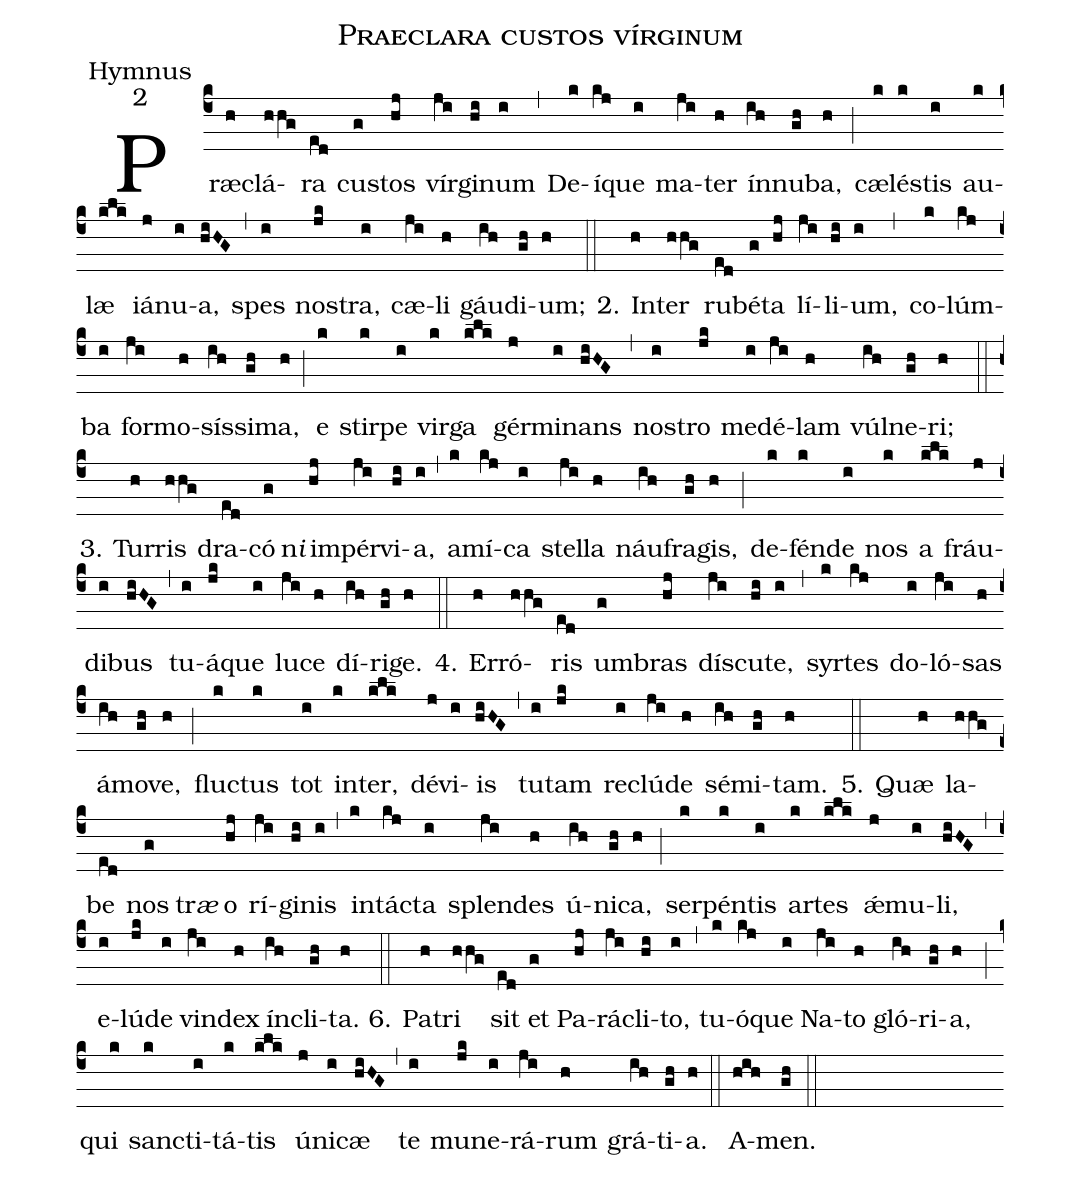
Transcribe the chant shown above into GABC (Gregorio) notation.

name:Praeclara custos vírginum;
office-part:Hymnus;
mode:2;
%%
(c4)Præ(h)clá(hhg)ra(ed) cus(g)tos(hj) vír(ji)gi(hi)num(i) (,) De(k)í(kj)que(i) ma(ji)ter(h) ín(ih)nu(gh)ba,(h) (;)
cæ(k)lés(k)tis(i) au(k)læ(klk) iá(j)nu(i)a,(hiHG) (,)
spes(i) nos(jk)tra,(i) cæ(ji)li(h) gáu(ih)di(gh)um;(h) (::)

2. In(h)ter(hhg) ru(ed)bé(g)ta(hj) lí(ji)li(hi)um,(i) (,)
co(k)lúm(kj)ba(i) for(ji)mo(h)sís(ih)si(gh)ma,(h) (;)
e(k) stir(k)pe(i) vir(k)ga(klk) gér(j)mi(i)nans(hiHG) (,)
nos(i)tro(jk) me(i)dé(ji)lam(h) vúl(ih)ne(gh)ri;(h) (::)

3. Tur(h)ris(hhg) dra(ed)có(g)n<i>i</i>() im(hj)pér(ji)vi(hi)a,(i) (,)
a(k)mí(kj)ca(i) stel(ji)la(h) náu(ih)fra(gh)gis,(h) (;)
de(k)fén(k)de(i) nos(k) a(klk) fráu(j)di(i)bus(hiHG) (,)
tu(i)á(jk)que(i) lu(ji)ce(h) dí(ih)ri(gh)ge.(h) (::)

4. Er(h)ró(hhg)ris(ed) um(g)bras(hj) dís(ji)cu(hi)te,(i) (,)
syr(k)tes(kj) do(i)ló(ji)sas(h) á(ih)mo(gh)ve,(h) (;)
fluc(k)tus(k) tot(i) in(k)ter,(klk) dé(j)vi(i)is(hiHG) (,)
tu(i)tam(jk) re(i)clú(ji)de(h) sé(ih)mi(gh)tam.(h) (::)

5. Quæ(h) la(hhg)be(ed) nos(g)tr<i>æ</i>() o(hj) rí(ji)gi(hi)nis(i) (,) in(k)tác(kj)ta(i) splen(ji)des(h) ú(ih)ni(gh)ca,(h) (;) ser(k)pén(k)tis(i) ar(k)tes(klk) ǽ(j)mu(i)li,(hiHG) (,)
e(i)lú(jk)de(i) vin(ji)dex(h) ín(ih)cli(gh)ta.(h) (::)

6. Pa(h)tri(hhg) sit(ed) et(g) Pa(hj)rá(ji)cli(hi)to,(i) (,)
tu(k)ó(kj)que(i) Na(ji)to(h) gló(ih)ri(gh)a,(h) (;)
qui(k) san(k)cti(i)tá(k)tis(klk) ú(j)ni(i)cæ(hiHG) (,)
te(i) mu(jk)ne(i)rá(ji)rum(h) grá(ih)ti(gh)a.(h) (::) A(hih)men.(gh) (::)
